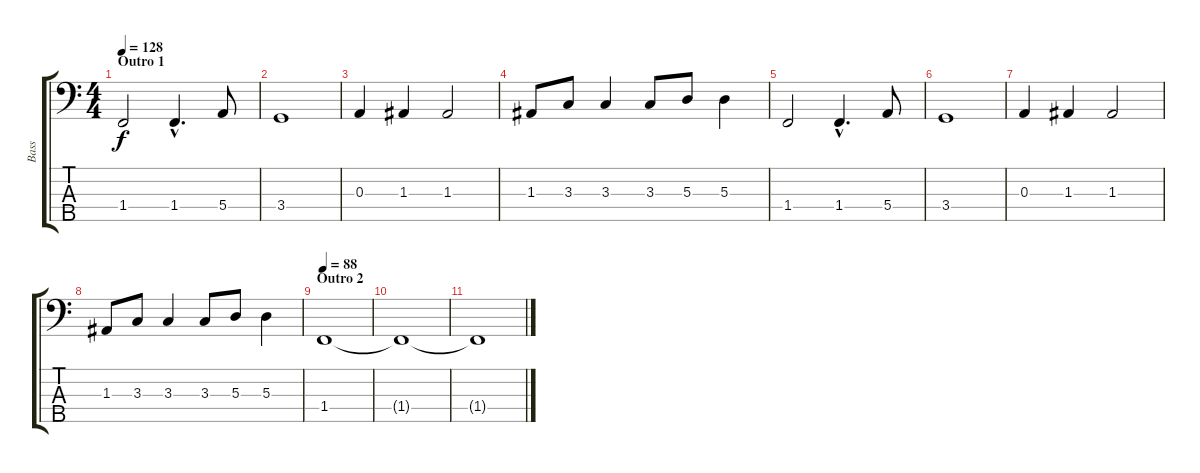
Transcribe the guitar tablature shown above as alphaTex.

\track ("Bass" "Bass") {instrument electricbasspick}
\staff {score tabs}
\tuning (G2 D2 A1 E1 B0) {hide}
\ts (4 4)
\section ("" "Outro 1")
\tempo 128
\clef f4
\ks c
1.4.2{dy f} 1.4{hac}.4{d} 5.4.8 |
3.4.1 |
0.3.4 1.3.4 1.3.2 |
1.3.8 3.3.8 3.3.4 3.3.8 5.3.8 5.3.4 |
1.4.2 1.4{hac}.4{d} 5.4.8 |
3.4.1 |
0.3.4 1.3.4 1.3.2 |
1.3.8 3.3.8 3.3.4 3.3.8 5.3.8 5.3.4 |
\section ("" "Outro 2")
\tempo 88
1.4.1 |
1.4{t}.1 |
1.4{t}.1{volume 0}
